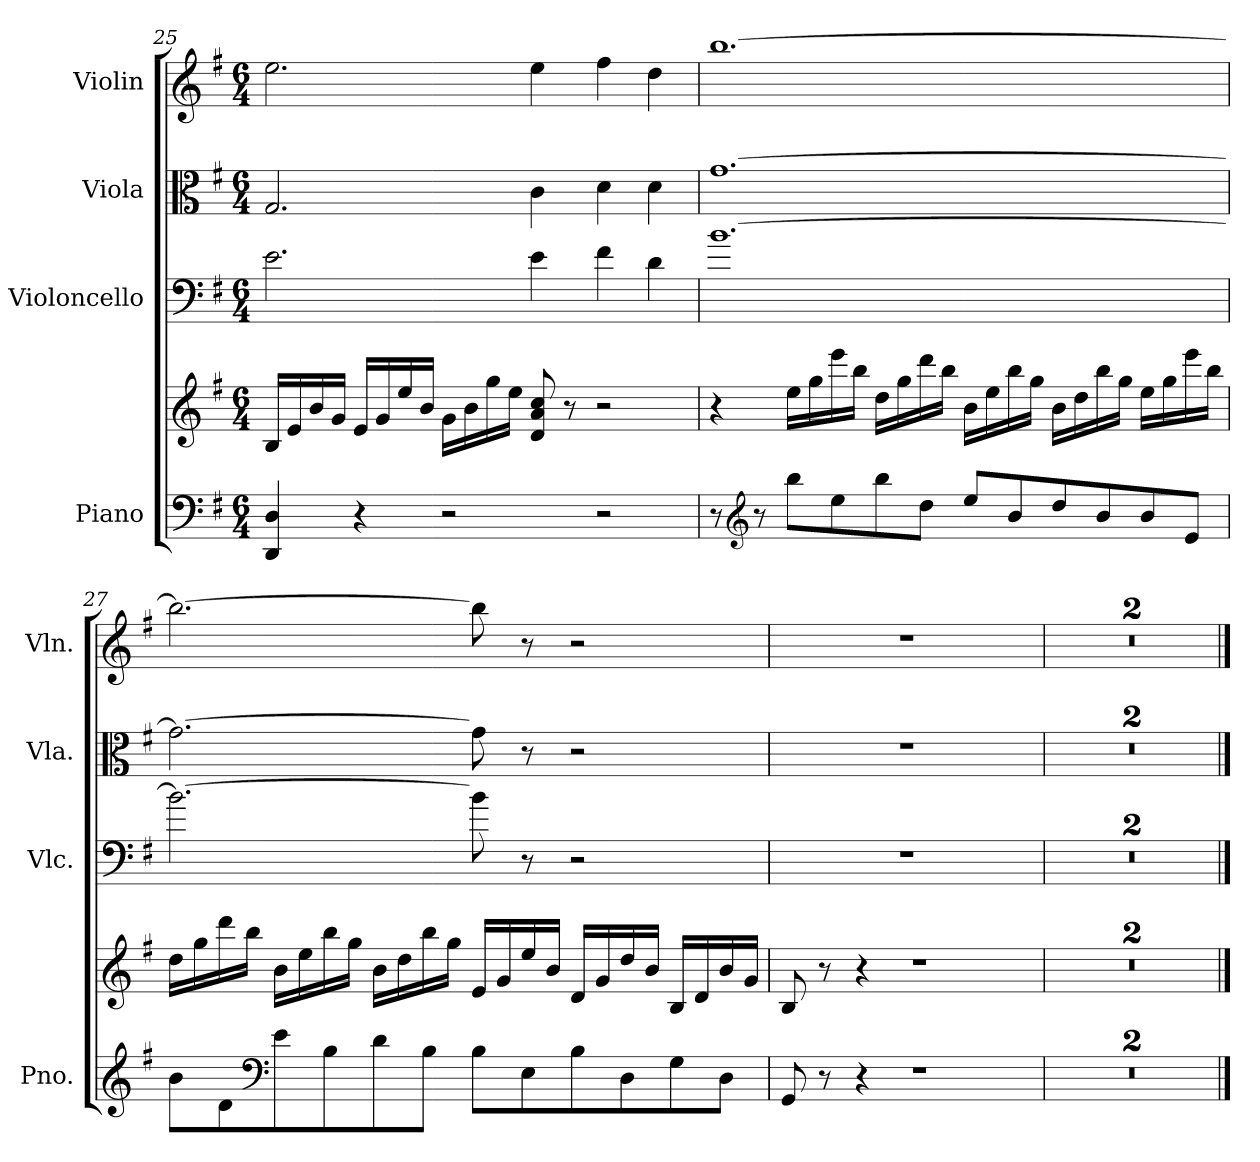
**kern	**kern	**kern	**kern	**kern
*part4	*part4	*part3	*part2	*part1
*staff5	*staff4	*staff3	*staff2	*staff1
*I"Piano	*	*I"Violoncello	*I"Viola	*I"Violin
*I'Pno.	*	*I'Vlc.	*I'Vla.	*I'Vln.
*clefF4	*clefG2	*clefF4	*clefC3	*clefG2
*k[f#]	*k[f#]	*k[f#]	*k[f#]	*k[f#]
*M6/4	*M6/4	*M6/4	*M6/4	*M6/4
=25	=25	=25	=25	=25
4DD/ 4D/	16B/LL	2.e\	2.G/	2.ee\
.	16e/	.	.	.
.	16b/	.	.	.
.	16g/JJ	.	.	.
4r	16e/LL	.	.	.
.	16g/	.	.	.
.	16ee/	.	.	.
.	16b/JJ	.	.	.
2r	16g\LL	.	.	.
.	16b\	.	.	.
.	16gg\	.	.	.
.	16ee\JJ	.	.	.
.	8d/ 8a/ 8cc/	4e\	4c\	4ee\
.	8r	.	.	.
2r	2r	4f#\	4d\	4ff#\
.	.	4d\	4d\	4dd\
!!LO:LB:g=z
=26	=26	=26	=26	=26
8r	4r	[1.b	[1.g	[1.bb
*clefG2	*	*	*	*
8r	.	.	.	.
8bb\L	16ee\LL	.	.	.
.	16gg\	.	.	.
8ee\	16eee\	.	.	.
.	16bb\JJ	.	.	.
8bb\	16dd\LL	.	.	.
.	16gg\	.	.	.
8dd\J	16ddd\	.	.	.
.	16bb\JJ	.	.	.
8ee/L	16b\LL	.	.	.
.	16ee\	.	.	.
8b/	16bb\	.	.	.
.	16gg\JJ	.	.	.
8dd/	16b\LL	.	.	.
.	16dd\	.	.	.
8b/	16bb\	.	.	.
.	16gg\JJ	.	.	.
8b/	16ee\LL	.	.	.
.	16gg\	.	.	.
8e/J	16eee\	.	.	.
.	16bb\JJ	.	.	.
!!LO:PB:g=z
=27	=27	=27	=27	=27
8b\L	16dd\LL	2.b\_	2.g\_	2.bb\_
.	16gg\	.	.	.
8d\	16ddd\	.	.	.
.	16bb\JJ	.	.	.
*clefF4	*	*	*	*
8e\	16b\LL	.	.	.
.	16ee\	.	.	.
8B\	16bb\	.	.	.
.	16gg\JJ	.	.	.
8d\	16b\LL	.	.	.
.	16dd\	.	.	.
8B\J	16bb\	.	.	.
.	16gg\JJ	.	.	.
8B\L	16e/LL	8b\]	8g\]	8bb\]
.	16g/	.	.	.
8E\	16ee/	8r	8r	8r
.	16b/JJ	.	.	.
8B\	16d/LL	2r	2r	2r
.	16g/	.	.	.
8D\	16dd/	.	.	.
.	16b/JJ	.	.	.
8G\	16B/LL	.	.	.
.	16d/	.	.	.
8D\J	16b/	.	.	.
.	16g/JJ	.	.	.
=28	=28	=28	=28	=28
8GG/	8B/	1.r	1.r	1.r
8r	8r	.	.	.
4r	4r	.	.	.
1r	1r	.	.	.
=29	=29	=29	=29	=29
1.r	1.r	1.r	1.r	1.r
=30	=30	=30	=30	=30
1.r	1.r	1.r	1.r	1.r
==	==	==	==	==
*-	*-	*-	*-	*-
